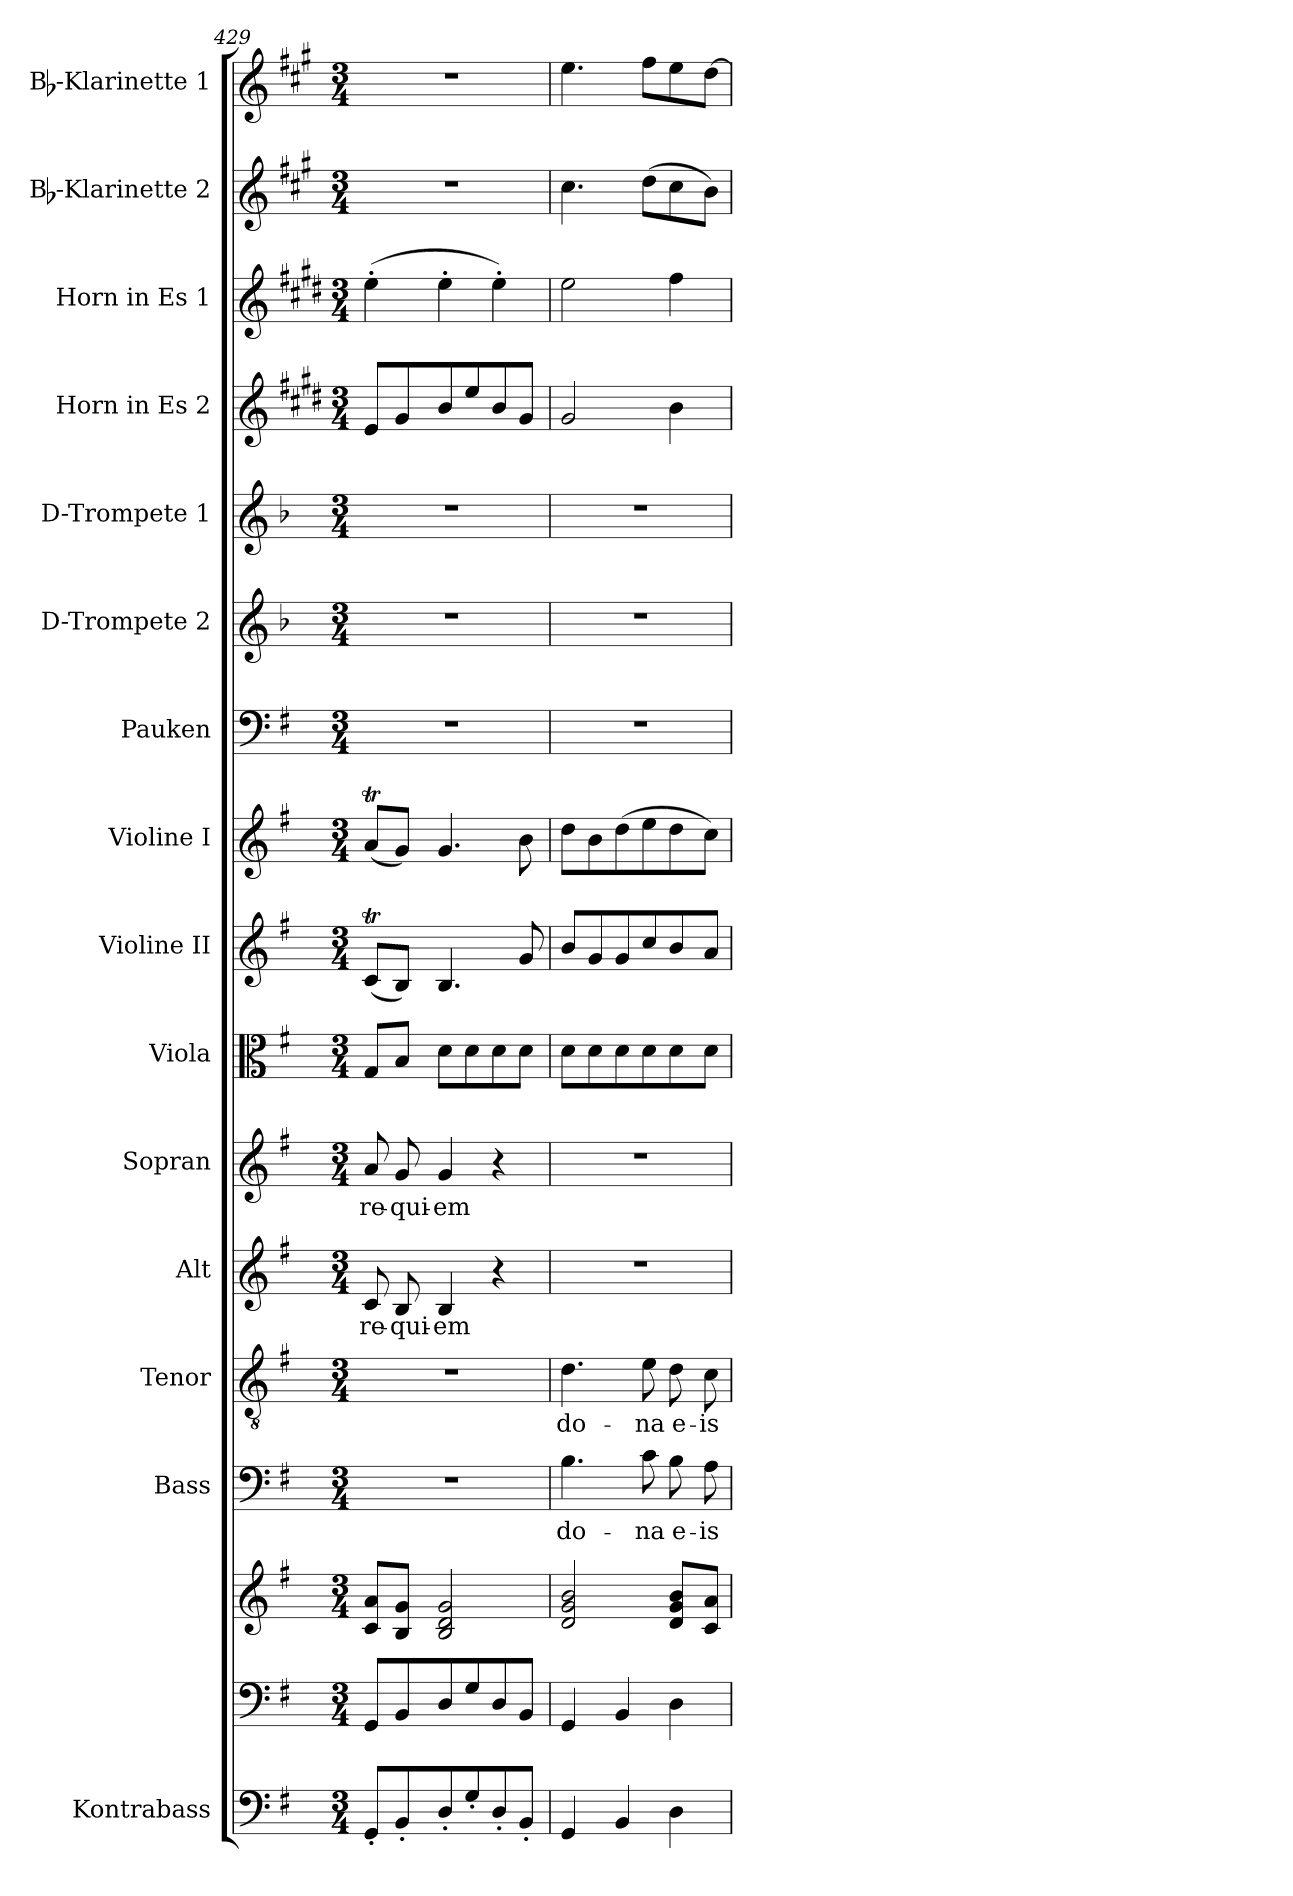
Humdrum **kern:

**kern	**kern	**kern	**kern	**text	**kern	**text	**kern	**text	**kern	**text	**kern	**kern	**kern	**kern	**kern	**kern	**kern	**kern	**kern	**kern
*part16	*part15	*part15	*part14	*part14	*part13	*part13	*part12	*part12	*part11	*part11	*part10	*part9	*part8	*part7	*part6	*part5	*part4	*part3	*part2	*part1
*staff17	*staff16	*staff15	*staff14	*staff14	*staff13	*staff13	*staff12	*staff12	*staff11	*staff11	*staff10	*staff9	*staff8	*staff7	*staff6	*staff5	*staff4	*staff3	*staff2	*staff1
*I"Kontrabass	*	*	*I"Bass	*	*I"Tenor	*	*I"Alt	*	*I"Sopran	*	*I"Viola	*I"Violine II	*I"Violine I	*I"Pauken	*I"D-Trompete 2	*I"D-Trompete 1	*I"Horn in Es 2	*I"Horn in Es 1	*I"Bb-Klarinette 2	*I"Bb-Klarinette 1
*I'Kb.	*	*	*I'B.	*	*I'T.	*	*I'A.	*	*I'S.	*	*I'Vla.	*I'Vl. II	*I'Vl. I	*I'Pk.	*I'D Trp. 2	*I'D Trp. 1	*	*	*I'Bb Kl. 2	*I'Bb Kl. 1
*clefF4	*clefF4	*clefG2	*clefF4	*	*clefGv2	*	*clefG2	*	*clefG2	*	*clefC3	*clefG2	*clefG2	*clefF4	*clefG2	*clefG2	*clefG2	*clefG2	*clefG2	*clefG2
*ITrd7c12	*	*	*	*	*	*	*	*	*	*	*	*	*	*	*ITrd-1c-2	*ITrd-1c-2	*ITrd5c9	*ITrd5c9	*ITrd1c2	*ITrd1c2
*k[f#]	*k[f#]	*k[f#]	*k[f#]	*	*k[f#]	*	*k[f#]	*	*k[f#]	*	*k[f#]	*k[f#]	*k[f#]	*k[f#]	*k[f#]	*k[f#]	*k[f#]	*k[f#]	*k[f#]	*k[f#]
*G:	*G:	*G:	*G:	*	*G:	*	*G:	*	*G:	*	*G:	*G:	*G:	*G:	*G:	*G:	*G:	*G:	*G:	*G:
*M3/4	*M3/4	*M3/4	*M3/4	*	*M3/4	*	*M3/4	*	*M3/4	*	*M3/4	*M3/4	*M3/4	*M3/4	*M3/4	*M3/4	*M3/4	*M3/4	*M3/4	*M3/4
=429	=429	=429	=429	=429	=429	=429	=429	=429	=429	=429	=429	=429	=429	=429	=429	=429	=429	=429	=429	=429
!	!	!	!	!	!	!	!	!LO:LY:b	!	!LO:LY:b	!	!	!	!	!	!	!	!	!	!
8GGG'</L	8GG/L	8c/ 8a/L	2.r	.	2.r	.	8c/	re-	8a/	re-	8G/L	(<8cT/L	(<8aT/L	2.r	2.r	2.r	8G/L	(>4g'>\	2.r	2.r
!	!	!	!	!	!	!	!	!LO:LY:b	!	!LO:LY:b	!	!	!	!	!	!	!	!	!	!
8BBB'</	8BB/	8B/ 8g/J	.	.	.	.	8B/	-qui-	8g/	-qui-	8B/J	8B/J)	8g/J)	.	.	.	8B/	.	.	.
!	!	!	!	!	!	!	!	!LO:LY:b	!	!LO:LY:b	!	!	!	!	!	!	!	!	!	!
8DD'</	8D/	2B/ 2d/ 2g/	.	.	.	.	4B/	-em	4g/	-em	8d\L	4.B/	4.g/	.	.	.	8d/	4g'>\	.	.
8GG'</	8G/	.	.	.	.	.	.	.	.	.	8d\	.	.	.	.	.	8g/	.	.	.
8DD'</	8D/	.	.	.	.	.	4r	.	4r	.	8d\	.	.	.	.	.	8d/	4g'>\)	.	.
8BBB'</J	8BB/J	.	.	.	.	.	.	.	.	.	8d\J	8g/	8b\	.	.	.	8B/J	.	.	.
=430	=430	=430	=430	=430	=430	=430	=430	=430	=430	=430	=430	=430	=430	=430	=430	=430	=430	=430	=430	=430
!	!	!	!	!LO:LY:b	!	!LO:LY:b	!	!	!	!	!	!	!	!	!	!	!	!	!	!
4GGG/	4GG/	2d/ 2g/ 2b/	4.B\	do-	4.d\	do-	2.r	.	2.r	.	8d\L	8b/L	8dd\L	2.r	2.r	2.r	2B/	2g\	4.b\	4.dd\
.	.	.	.	.	.	.	.	.	.	.	8d\	8g/	8b\	.	.	.	.	.	.	.
4BBB/	4BB/	.	.	.	.	.	.	.	.	.	8d\	8g/	(>8dd\	.	.	.	.	.	.	.
!	!	!	!	!LO:LY:b	!	!LO:LY:b	!	!	!	!	!	!	!	!	!	!	!	!	!	!
.	.	.	8c\	-na	8e\	-na	.	.	.	.	8d\	8cc/	8ee\	.	.	.	.	.	(>8cc\L	8ee\L
!	!	!	!	!LO:LY:b	!	!LO:LY:b	!	!	!	!	!	!	!	!	!	!	!	!	!	!
4DD\	4D\	8d/ 8g/ 8b/L	8B\	e-	8d\	e-	.	.	.	.	8d\	8b/	8dd\	.	.	.	4d\	4a\	8b\	8dd\
!	!	!	!	!LO:LY:b	!	!LO:LY:b	!	!	!	!	!	!	!	!	!	!	!	!	!	!
.	.	8c/ 8a/J	8A\	-is	8c\	-is	.	.	.	.	8d\J	8a/J	8cc\J)	.	.	.	.	.	8a\J)	[8cc\J
=	=	=	=	=	=	=	=	=	=	=	=	=	=	=	=	=	=	=	=	=
*-	*-	*-	*-	*-	*-	*-	*-	*-	*-	*-	*-	*-	*-	*-	*-	*-	*-	*-	*-	*-
